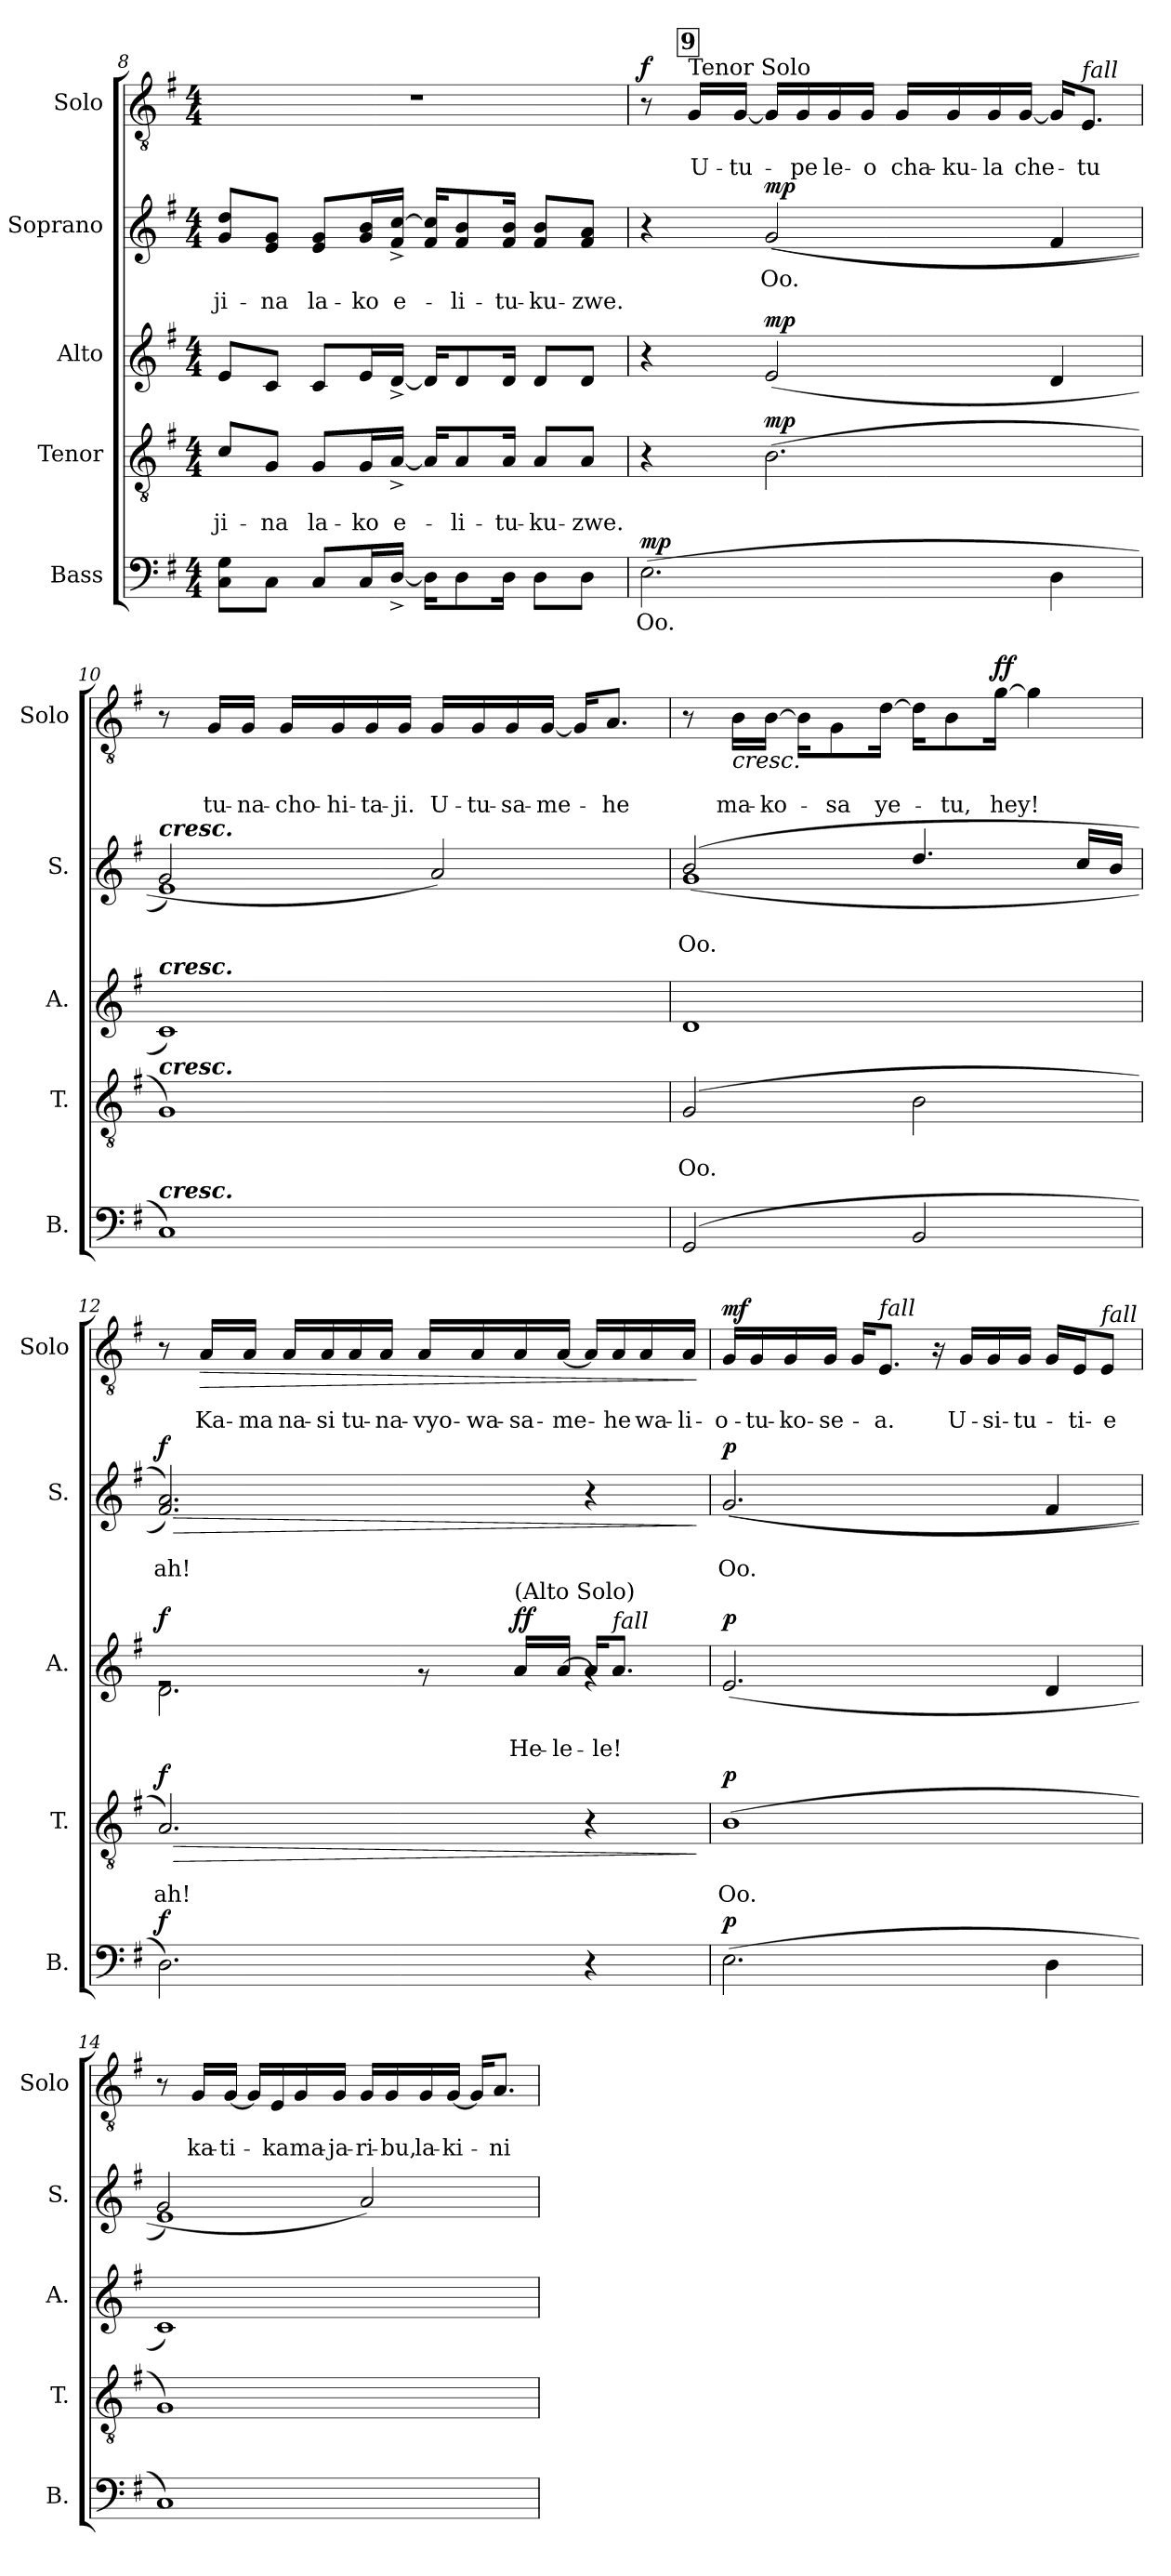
**kern	**text	**dynam	**kern	**text	**text	**dynam	**kern	**text	**text	**dynam	**kern	**text	**text	**dynam	**kern	**text	**text	**dynam
*part5	*part5	*part5	*part4	*part4	*part4	*part4	*part3	*part3	*part3	*part3	*part2	*part2	*part2	*part2	*part1	*part1	*part1	*part1
*staff5	*staff5	*staff5	*staff4	*staff4	*staff4	*staff4	*staff3	*staff3	*staff3	*staff3	*staff2	*staff2	*staff2	*staff2	*staff1	*staff1	*staff1	*staff1
*I"Bass	*	*	*I"Tenor	*	*	*	*I"Alto	*	*	*	*I"Soprano	*	*	*	*I"Solo	*	*	*
*I'B.	*	*	*I'T.	*	*	*	*I'A.	*	*	*	*I'S.	*	*	*	*I'Solo	*	*	*
*clefF4	*	*	*clefGv2	*	*	*	*clefG2	*	*	*	*clefG2	*	*	*	*clefGv2	*	*	*
*k[f#]	*	*	*k[f#]	*	*	*	*k[f#]	*	*	*	*k[f#]	*	*	*	*k[f#]	*	*	*
*M4/4	*	*	*M4/4	*	*	*	*M4/4	*	*	*	*M4/4	*	*	*	*M4/4	*	*	*
=8	=8	=8	=8	=8	=8	=8	=8	=8	=8	=8	=8	=8	=8	=8	=8	=8	=8	=8
8C\ 8G\L	.	.	8c/L	.	-ji-	.	8e/L	.	.	.	8g/ 8dd/L	.	-ji-	.	1r	.	.	.
8C\J	.	.	8G/J	.	-na	.	8c/J	.	.	.	8e/ 8g/J	.	-na	.	.	.	.	.
8C/L	.	.	8G/L	.	la-	.	8c/L	.	.	.	8e/ 8g/L	.	la-	.	.	.	.	.
16C/L	.	.	16G/L	.	-ko	.	16e/L	.	.	.	16g/ 16b/L	.	-ko	.	.	.	.	.
[16D^/JJ	.	.	[16A^/JJ	.	e-	.	[16d^/JJ	.	.	.	16f#/^ [16cc/^JJ	.	e-	.	.	.	.	.
16D\KL]	.	.	16A/KL]	.	.	.	16d/KL]	.	.	.	16f#/ 16cc/]KL	.	.	.	.	.	.	.
8D\	.	.	8A/	.	-li-	.	8d/	.	.	.	8f#/ 8b/	.	-li-	.	.	.	.	.
16D\Jk	.	.	16A/Jk	.	-tu-	.	16d/Jk	.	.	.	16f#/ 16b/Jk	.	-tu-	.	.	.	.	.
8D\L	.	.	8A/L	.	-ku-	.	8d/L	.	.	.	8f#/ 8b/L	.	-ku-	.	.	.	.	.
8D\J	.	.	8A/J	.	-zwe.	.	8d/J	.	.	.	8f#/ 8a/J	.	-zwe.	.	.	.	.	.
!!LO:PB:g=z
!!LO:REH:place=s1:a:B:fs=14:t=9:qo=0.5
=9	=9	=9	=9	=9	=9	=9	=9	=9	=9	=9	=9	=9	=9	=9	=9	=9	=9	=9
!	!	!LO:DY:b	!	!	!	!	!	!	!	!	!	!	!	!	!	!	!	!LO:DY:a
(2.E\	Oo.	mp	4r	.	.	.	4r	.	.	.	4r	.	.	.	8r	.	.	f
!	!	!	!	!	!	!	!	!	!	!	!	!	!	!	!LO:TX:a:t=Tenor Solo	!	!	!
.	.	.	.	.	.	.	.	.	.	.	.	.	.	.	16G/LL	.	U-	.
.	.	.	.	.	.	.	.	.	.	.	.	.	.	.	[16G/JJ	.	-tu-	.
!	!	!	!	!	!	!LO:DY:b	!	!	!	!LO:DY:b	!	!	!	!LO:DY:a	!	!	!	!
.	.	.	(2.B\	.	.	mp	(2e/	.	.	mp	((2g/	Oo.	.	mp	16G/LL]	.	.	.
.	.	.	.	.	.	.	.	.	.	.	.	.	.	.	16G/	.	-pe	.
.	.	.	.	.	.	.	.	.	.	.	.	.	.	.	16G/	.	le-	.
.	.	.	.	.	.	.	.	.	.	.	.	.	.	.	16G/JJ	.	-o	.
.	.	.	.	.	.	.	.	.	.	.	.	.	.	.	16G/LL	.	cha-	.
.	.	.	.	.	.	.	.	.	.	.	.	.	.	.	16G/	.	-ku-	.
.	.	.	.	.	.	.	.	.	.	.	.	.	.	.	16G/	.	-la	.
.	.	.	.	.	.	.	.	.	.	.	.	.	.	.	[16G/JJ	.	che-	.
4D\	.	.	.	.	.	.	4d/	.	.	.	4f#/	.	.	.	16G/KL]	.	.	.
!	!	!	!	!	!	!	!	!	!	!	!	!	!	!	!LO:TX:a:i:t=fall	!	!	!
.	.	.	.	.	.	.	.	.	.	.	.	.	.	.	8.E/J	.	-tu	.
=10	=10	=10	=10	=10	=10	=10	=10	=10	=10	=10	=10	=10	=10	=10	=10	=10	=10	=10
*	*	*	*	*	*	*	*	*	*	*	*^	*	*	*	*	*	*	*
!	!	!	!	!	!	!	!	!	!	!	!LO:TX:a:Bi:t=cresc.	!	!	!	!	!	!	!	!
!	!	!	!	!	!	!	!LO:TX:a:Bi:t=cresc.	!	!	!	!	!	!	!	!	!	!	!	!
!	!	!	!LO:TX:a:Bi:t=cresc.	!	!	!	!	!	!	!	!	!	!	!	!	!	!	!	!
!LO:TX:a:Bi:t=cresc.	!	!	!	!	!	!	!	!	!	!	!	!	!	!	!	!	!	!	!
1C)	.	.	1G)	.	.	.	1c)	.	.	.	2g/	1e)	.	.	.	8r	.	.	.
.	.	.	.	.	.	.	.	.	.	.	.	.	.	.	.	16G/LL	.	tu-	.
.	.	.	.	.	.	.	.	.	.	.	.	.	.	.	.	16G/JJ	.	-na-	.
.	.	.	.	.	.	.	.	.	.	.	.	.	.	.	.	16G/LL	.	-cho-	.
.	.	.	.	.	.	.	.	.	.	.	.	.	.	.	.	16G/	.	-hi-	.
.	.	.	.	.	.	.	.	.	.	.	.	.	.	.	.	16G/	.	-ta-	.
.	.	.	.	.	.	.	.	.	.	.	.	.	.	.	.	16G/JJ	.	-ji.	.
.	.	.	.	.	.	.	.	.	.	.	2a/)	.	.	.	.	16G/LL	.	U-	.
.	.	.	.	.	.	.	.	.	.	.	.	.	.	.	.	16G/	.	-tu-	.
.	.	.	.	.	.	.	.	.	.	.	.	.	.	.	.	16G/	.	-sa-	.
.	.	.	.	.	.	.	.	.	.	.	.	.	.	.	.	[16G/JJ	.	-me-	.
.	.	.	.	.	.	.	.	.	.	.	.	.	.	.	.	16G/KL]	.	.	.
.	.	.	.	.	.	.	.	.	.	.	.	.	.	.	.	8.A/J	.	-he	.
!!LO:LB:g=z
=11	=11	=11	=11	=11	=11	=11	=11	=11	=11	=11	=11	=11	=11	=11	=11	=11	=11	=11	=11
(2GG/	.	.	(2G/	.	Oo.	.	1d	.	.	.	(2b/	(1g	.	Oo.	.	8r	.	.	.
!	!	!	!	!	!	!	!	!	!	!	!	!	!	!	!	!	!	!	!LO:HP:b
.	.	.	.	.	.	.	.	.	.	.	.	.	.	.	.	16B\LL	.	ma-	<
.	.	.	.	.	.	.	.	.	.	.	.	.	.	.	.	[16B\JJ	.	-ko-	.
.	.	.	.	.	.	.	.	.	.	.	.	.	.	.	.	16B\KL]	.	.	.
.	.	.	.	.	.	.	.	.	.	.	.	.	.	.	.	8G\	.	-sa	.
.	.	.	.	.	.	.	.	.	.	.	.	.	.	.	.	[16d\Jk	.	ye-	.
2BB/	.	.	2B\	.	.	.	.	.	.	.	4.dd/	.	.	.	.	16d\KL]	.	.	.
.	.	.	.	.	.	.	.	.	.	.	.	.	.	.	.	8B\	.	-tu,	.
!	!	!	!	!	!	!	!	!	!	!	!	!	!	!	!	!	!	!	!LO:DY:a
.	.	.	.	.	.	.	.	.	.	.	.	.	.	.	.	[16g\Jk	.	hey!	ff
.	.	.	.	.	.	.	.	.	.	.	.	.	.	.	.	4g\]	.	.	.
.	.	.	.	.	.	.	.	.	.	.	16cc/LL	.	.	.	.	.	.	.	.
.	.	.	.	.	.	.	.	.	.	.	16b/JJ	.	.	.	.	.	.	.	.
*	*	*	*	*	*	*	*	*	*	*	*v	*v	*	*	*	*	*	*	*
.	.	.	.	.	.	.	.	.	.	.	.	.	.	.	.	.	.	[
=12	=12	=12	=12	=12	=12	=12	=12	=12	=12	=12	=12	=12	=12	=12	=12	=12	=12	=12
!	!	!LO:DY:b	!	!	!	!LO:HP:b	!	!	!	!	!	!	!	!LO:HP:b	!	!	!	!
*	*	*	*	*	*	*	*^	*	*	*	*	*	*	*	*	*	*	*
!	!	!	!	!	!	!LO:DY:n=1:b	!	!	!	!	!LO:DY:b	!	!	!	!LO:DY:n=1:b	!	!	!	!
2.D\)	.	f	2.A/)	.	ah!	> f	2re	2.d\	.	.	f	2.f#/ 2.a/))	.	ah!	> f	8r	.	.	.
!	!	!	!	!	!	!	!	!	!	!	!	!	!	!	!	!	!	!	!LO:HP:b
.	.	.	.	.	.	.	.	.	.	.	.	.	.	.	.	16A/LL	.	Ka-	>
.	.	.	.	.	.	.	.	.	.	.	.	.	.	.	.	16A/JJ	.	-ma	.
.	.	.	.	.	.	.	.	.	.	.	.	.	.	.	.	16A/LL	.	na-	.
.	.	.	.	.	.	.	.	.	.	.	.	.	.	.	.	16A/	.	-si	.
.	.	.	.	.	.	.	.	.	.	.	.	.	.	.	.	16A/	.	tu-	.
.	.	.	.	.	.	.	.	.	.	.	.	.	.	.	.	16A/JJ	.	-na-	.
.	.	.	.	.	.	.	8rg	.	.	.	.	.	.	.	.	16A/LL	.	-vyo-	.
.	.	.	.	.	.	.	.	.	.	.	.	.	.	.	.	16A/	.	-wa-	.
!	!	!	!	!	!	!	!LO:TX:a:t=(Alto Solo)	!	!	!	!	!	!	!	!	!	!	!	!
!	!	!	!	!	!	!	!	!	!	!	!LO:DY:b	!	!	!	!	!	!	!	!
.	.	.	.	.	.	.	16a/LL	.	.	He-	ff	.	.	.	.	16A/	.	-sa-	.
.	.	.	.	.	.	.	[16a/JJ	.	.	-le-	.	.	.	.	.	[16A/JJ	.	-me-	.
4r	.	.	4r	.	.	.	16a/KL]	4rg	.	.	.	4r	.	.	.	16A/LL]	.	.	.
!	!	!	!	!	!	!	!LO:TX:a:i:t=fall	!	!	!	!	!	!	!	!	!	!	!	!
.	.	.	.	.	.	.	8.a/J	.	.	-le!	.	.	.	.	.	16A/	.	-he	.
.	.	.	.	.	.	.	.	.	.	.	.	.	.	.	.	16A/	.	wa-	.
.	.	.	.	.	.	.	.	.	.	.	.	.	.	.	.	16A/JJ	.	-li-	.
*	*	*	*	*	*	*	*v	*v	*	*	*	*	*	*	*	*	*	*	*
.	.	.	.	.	.	]	.	.	.	.	.	.	.	]	.	.	.	]
!!LO:PB:g=z
=13	=13	=13	=13	=13	=13	=13	=13	=13	=13	=13	=13	=13	=13	=13	=13	=13	=13	=13
!	!	!LO:DY:b	!	!	!	!LO:DY:b	!	!	!	!LO:DY:b	!	!	!	!LO:DY:b	!	!	!	!LO:DY:a
(2.E\	.	p	(1B	.	Oo.	p	(2.e/	.	.	p	((2.g/	.	Oo.	p	16G/LL	.	-o-	mf
.	.	.	.	.	.	.	.	.	.	.	.	.	.	.	16G/	.	-tu-	.
.	.	.	.	.	.	.	.	.	.	.	.	.	.	.	16G/	.	-ko-	.
.	.	.	.	.	.	.	.	.	.	.	.	.	.	.	16G/JJ	.	-se-	.
.	.	.	.	.	.	.	.	.	.	.	.	.	.	.	16G/KL	.	.	.
!	!	!	!	!	!	!	!	!	!	!	!	!	!	!	!LO:TX:a:i:t=fall	!	!	!
.	.	.	.	.	.	.	.	.	.	.	.	.	.	.	8.E/J	.	-a.	.
.	.	.	.	.	.	.	.	.	.	.	.	.	.	.	16r	.	.	.
.	.	.	.	.	.	.	.	.	.	.	.	.	.	.	16G/LL	.	U-	.
.	.	.	.	.	.	.	.	.	.	.	.	.	.	.	16G/	.	-si-	.
.	.	.	.	.	.	.	.	.	.	.	.	.	.	.	16G/JJ	.	-tu-	.
4D\	.	.	.	.	.	.	4d/	.	.	.	4f#/	.	.	.	16G/LL	.	.	.
.	.	.	.	.	.	.	.	.	.	.	.	.	.	.	16E/J	.	-ti-	.
!	!	!	!	!	!	!	!	!	!	!	!	!	!	!	!LO:TX:a:i:t=fall	!	!	!
.	.	.	.	.	.	.	.	.	.	.	.	.	.	.	8E/J	.	-e	.
=14	=14	=14	=14	=14	=14	=14	=14	=14	=14	=14	=14	=14	=14	=14	=14	=14	=14	=14
*	*	*	*	*	*	*	*	*	*	*	*^	*	*	*	*	*	*	*
1C)	.	.	1G)	.	.	.	1c)	.	.	.	2g/	1e)	.	.	.	8r	.	.	.
.	.	.	.	.	.	.	.	.	.	.	.	.	.	.	.	16G/LL	.	ka-	.
.	.	.	.	.	.	.	.	.	.	.	.	.	.	.	.	[16G/JJ	.	-ti-	.
.	.	.	.	.	.	.	.	.	.	.	.	.	.	.	.	16G/LL]	.	.	.
.	.	.	.	.	.	.	.	.	.	.	.	.	.	.	.	16E/	.	-ka	.
.	.	.	.	.	.	.	.	.	.	.	.	.	.	.	.	16G/	.	ma-	.
.	.	.	.	.	.	.	.	.	.	.	.	.	.	.	.	16G/JJ	.	-ja-	.
.	.	.	.	.	.	.	.	.	.	.	2a/)	.	.	.	.	16G/LL	.	-ri-	.
.	.	.	.	.	.	.	.	.	.	.	.	.	.	.	.	16G/	.	-bu,	.
.	.	.	.	.	.	.	.	.	.	.	.	.	.	.	.	16G/	.	la-	.
.	.	.	.	.	.	.	.	.	.	.	.	.	.	.	.	[16G/JJ	.	-ki-	.
.	.	.	.	.	.	.	.	.	.	.	.	.	.	.	.	16G/KL]	.	.	.
.	.	.	.	.	.	.	.	.	.	.	.	.	.	.	.	8.A/J	.	-ni	.
*	*	*	*	*	*	*	*	*	*	*	*v	*v	*	*	*	*	*	*	*
=	=	=	=	=	=	=	=	=	=	=	=	=	=	=	=	=	=	=
*-	*-	*-	*-	*-	*-	*-	*-	*-	*-	*-	*-	*-	*-	*-	*-	*-	*-	*-
